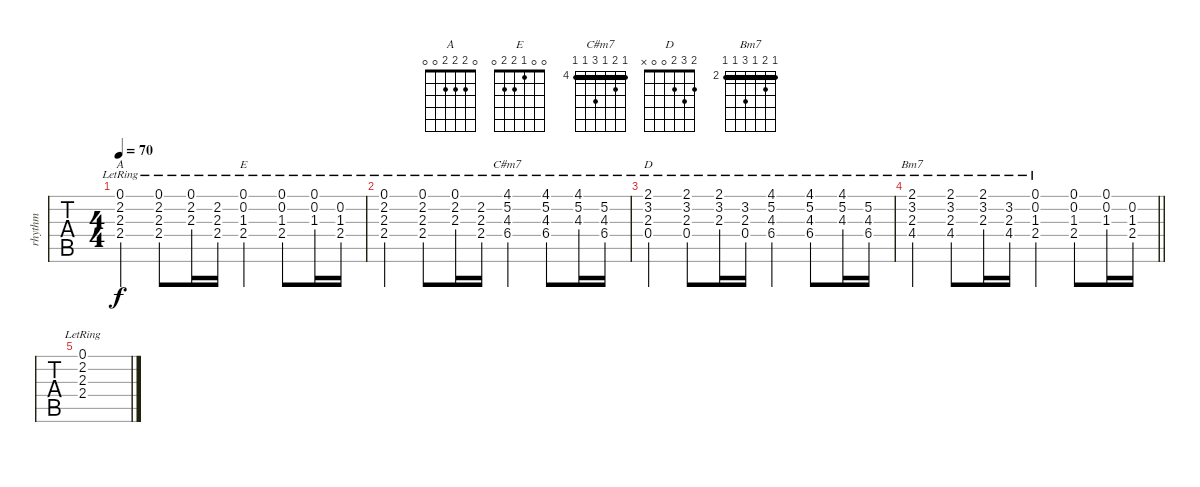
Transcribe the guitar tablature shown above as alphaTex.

\track ("rhythm" "rhythm") {instrument acousticguitarsteel}
\staff {tabs}
\tuning (E4 B3 G3 D3 A2 E2) {hide}
\chord ("A" 0 2 2 2 0 0)
\chord ("E" 0 0 1 2 2 0)
\chord ("C#m7" 4 5 4 6 4 4) {firstfret 4 barre 4}
\chord ("D" 2 3 2 0 0 x)
\chord ("Bm7" 2 3 2 4 2 2) {firstfret 2 barre 2}
\ts (4 4)
\tempo 70
\clef g2
\ks c
(0.1{lr} 2.2{lr} 2.3{lr} 2.4{lr}).4{ch "A" dy f} (0.1{lr} 2.2{lr} 2.3{lr} 2.4{lr}).8 (0.1{lr} 2.2{lr} 2.3{lr}).16 (2.2{lr} 2.3{lr} 2.4{lr}).16 (0.1{lr} 0.2{lr} 1.3{lr} 2.4{lr}).4{ch "E"} (0.1{lr} 0.2{lr} 1.3{lr} 2.4{lr}).8 (0.1{lr} 0.2{lr} 1.3{lr}).16 (0.2{lr} 1.3{lr} 2.4{lr}).16 |
(0.1{lr} 2.2{lr} 2.3{lr} 2.4{lr}).4 (0.1{lr} 2.2{lr} 2.3{lr} 2.4{lr}).8 (0.1{lr} 2.2{lr} 2.3{lr}).16 (2.2{lr} 2.3{lr} 2.4{lr}).16 (4.1{lr} 5.2{lr} 4.3{lr} 6.4{lr}).4{ch "C#m7"} (4.1{lr} 5.2{lr} 4.3{lr} 6.4{lr}).8 (4.1{lr} 5.2{lr} 4.3{lr}).16 (5.2{lr} 4.3{lr} 6.4{lr}).16 |
(2.1{lr} 3.2{lr} 2.3{lr} 0.4{lr}).4{ch "D"} (2.1{lr} 3.2{lr} 2.3{lr} 0.4{lr}).8 (2.1{lr} 3.2{lr} 2.3{lr}).16 (3.2{lr} 2.3{lr} 0.4{lr}).16 (4.1{lr} 5.2{lr} 4.3{lr} 6.4{lr}).4 (4.1{lr} 5.2{lr} 4.3{lr} 6.4{lr}).8 (4.1{lr} 5.2{lr} 4.3{lr}).16 (5.2{lr} 4.3{lr} 6.4{lr}).16 |
\barLineRight lightlight
(2.1{lr} 3.2{lr} 2.3{lr} 4.4{lr}).4{ch "Bm7"} (2.1{lr} 3.2{lr} 2.3{lr} 4.4{lr}).8 (2.1{lr} 3.2{lr} 2.3{lr}).16 (3.2{lr} 2.3{lr} 4.4{lr}).16 (0.1{lr} 0.2{lr} 1.3{lr} 2.4{lr}).4 (0.1 0.2 1.3 2.4).8 (0.1 0.2 1.3).16 (0.2 1.3 2.4).16 |
(0.1{lr} 2.2{lr} 2.3{lr} 2.4{lr}).1
